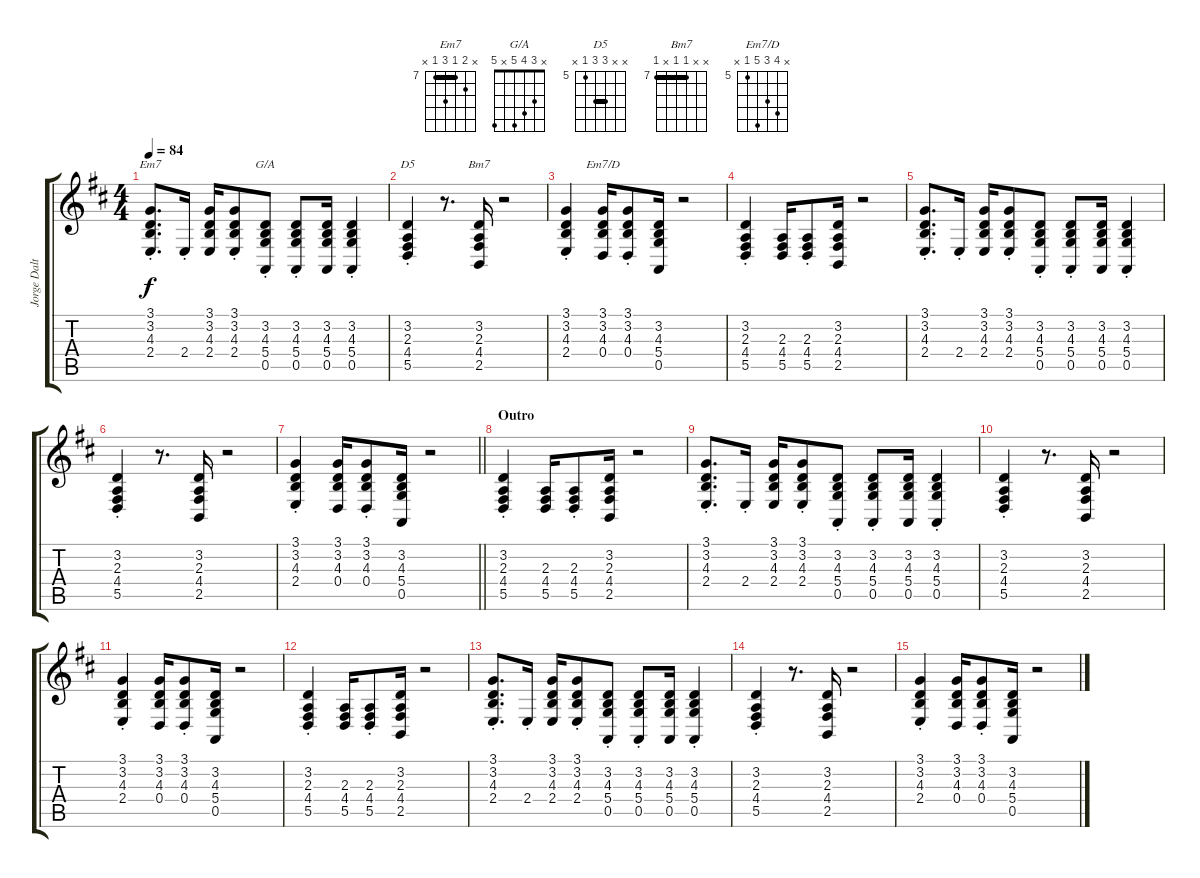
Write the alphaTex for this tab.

\track ("Jorge Dalto" "Jorge Dalt") {instrument electricpiano1}
\staff {score tabs}
\tuning (E4 B3 G3 D3 A2 E2) {hide}
\chord ("Em7" x 8 7 9 7 x) {firstfret 7 barre 7}
\chord ("G/A" x 3 4 5 x 5)
\chord ("D5" x x 7 7 5 x) {firstfret 5 barre 7}
\chord ("Bm7" x x 7 7 x 7) {firstfret 7 barre 7}
\chord ("Em7/D" x 8 7 9 5 x) {firstfret 5}
\ts (4 4)
\tempo 84
\clef g2
\ks d
(3.1{st} 3.2{st} 4.3{st} 2.4{st}).8{d ch "Em7" dy f} 2.4{st}.16 (3.1 3.2 4.3 2.4).16 (3.1{st} 3.2{st} 4.3{st} 2.4{st}).8 (3.2{st} 4.3{st} 5.4{st} 0.5{st}).8{ch "G/A"} (3.2{st} 4.3{st} 5.4{st} 0.5).8 (3.2 4.3 5.4 0.5).16 (3.2{st} 4.3{st} 5.4{st} 0.5{st}).4 |
(3.2{st} 2.3{st} 4.4{st} 5.5{st}).4{ch "D5"} r.8{d} (3.2 2.3 4.4 2.5).16{ch "Bm7"} r.2 |
(3.1{st} 3.2{st} 4.3{st} 2.4{st}).4 (3.1 3.2 4.3 0.4).16{ch "Em7/D"} (3.1{st} 3.2{st} 4.3{st} 0.4{st}).8 (3.2 4.3 5.4 0.5).16 r.2 |
(3.2{st} 2.3{st} 4.4{st} 5.5{st}).4 (2.3 4.4 5.5).16 (2.3{st} 4.4{st} 5.5{st}).8 (3.2 2.3 4.4 2.5).16 r.2 |
(3.1{st} 3.2{st} 4.3{st} 2.4{st}).8{d} 2.4{st}.16 (3.1 3.2 4.3 2.4).16 (3.1{st} 3.2{st} 4.3{st} 2.4{st}).8 (3.2{st} 4.3{st} 5.4{st} 0.5{st}).8 (3.2{st} 4.3{st} 5.4{st} 0.5).8 (3.2 4.3 5.4 0.5).16 (3.2{st} 4.3{st} 5.4{st} 0.5{st}).4 |
(3.2{st} 2.3{st} 4.4{st} 5.5{st}).4 r.8{d} (3.2 2.3 4.4 2.5).16 r.2 |
\barLineRight lightlight
(3.1{st} 3.2{st} 4.3{st} 2.4{st}).4 (3.1 3.2 4.3 0.4).16 (3.1{st} 3.2{st} 4.3{st} 0.4{st}).8 (3.2 4.3 5.4 0.5).16 r.2 |
\section ("" "Outro")
(3.2{st} 2.3{st} 4.4{st} 5.5{st}).4 (2.3 4.4 5.5).16 (2.3{st} 4.4{st} 5.5{st}).8 (3.2 2.3 4.4 2.5).16 r.2 |
(3.1{st} 3.2{st} 4.3{st} 2.4{st}).8{d} 2.4{st}.16 (3.1 3.2 4.3 2.4).16 (3.1{st} 3.2{st} 4.3{st} 2.4{st}).8 (3.2{st} 4.3{st} 5.4{st} 0.5{st}).8 (3.2{st} 4.3{st} 5.4{st} 0.5).8 (3.2 4.3 5.4 0.5).16 (3.2{st} 4.3{st} 5.4{st} 0.5{st}).4 |
(3.2{st} 2.3{st} 4.4{st} 5.5{st}).4 r.8{d} (3.2 2.3 4.4 2.5).16 r.2 |
(3.1{st} 3.2{st} 4.3{st} 2.4{st}).4 (3.1 3.2 4.3 0.4).16 (3.1{st} 3.2{st} 4.3{st} 0.4{st}).8 (3.2 4.3 5.4 0.5).16 r.2 |
(3.2{st} 2.3{st} 4.4{st} 5.5{st}).4 (2.3 4.4 5.5).16 (2.3{st} 4.4{st} 5.5{st}).8 (3.2 2.3 4.4 2.5).16 r.2 |
(3.1{st} 3.2{st} 4.3{st} 2.4{st}).8{d} 2.4{st}.16 (3.1 3.2 4.3 2.4).16 (3.1{st} 3.2{st} 4.3{st} 2.4{st}).8 (3.2{st} 4.3{st} 5.4{st} 0.5{st}).8 (3.2{st} 4.3{st} 5.4{st} 0.5).8 (3.2 4.3 5.4 0.5).16 (3.2{st} 4.3{st} 5.4{st} 0.5{st}).4 |
(3.2{st} 2.3{st} 4.4{st} 5.5{st}).4 r.8{d} (3.2 2.3 4.4 2.5).16 r.2 |
(3.1{st} 3.2{st} 4.3{st} 2.4{st}).4 (3.1 3.2 4.3 0.4).16 (3.1{st} 3.2{st} 4.3{st} 0.4{st}).8 (3.2 4.3 5.4 0.5).16 r.2
